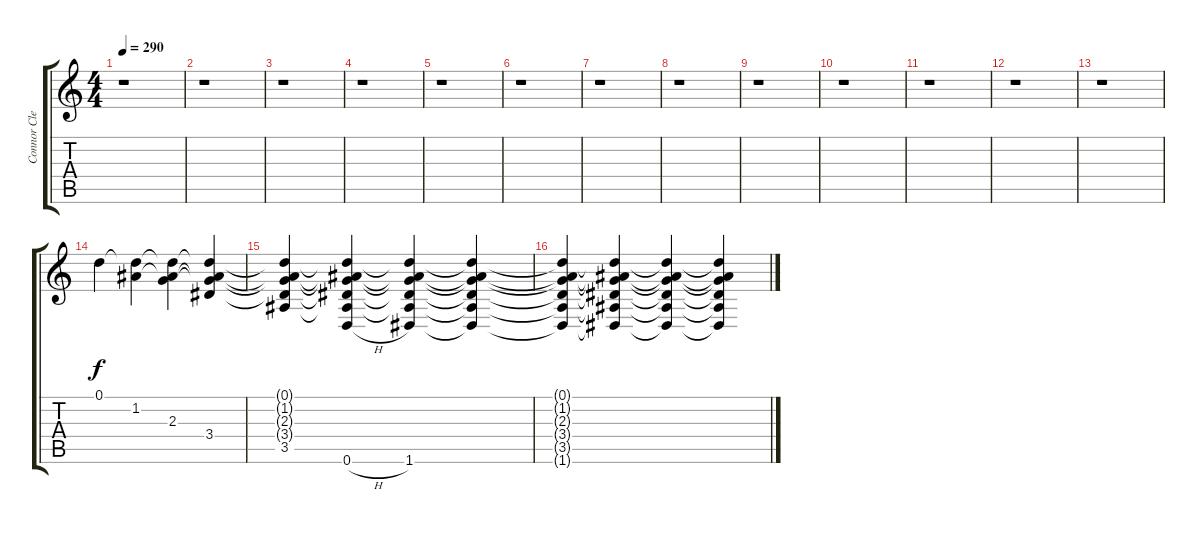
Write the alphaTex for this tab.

\track ("Connor Clean" "Connor Cle") {instrument acousticguitarsteel}
\staff {score tabs}
\tuning (D4 A3 F3 C3 G2 D2) {hide}
\ts (4 4)
\tempo 290
\clef g2
\ks c
r.1{dy f} |
r.1 |
r.1 |
r.1 |
r.1 |
r.1 |
r.1 |
r.1 |
r.1 |
r.1 |
r.1 |
r.1 |
r.1 |
0.1.4 (0.1{t} 1.2).4 (0.1{t} 1.2{t} 2.3).4 (0.1{t} 1.2{t} 2.3{t} 3.4).4 |
(0.1{t} 1.2{t} 2.3{t} 3.4{t} 3.5).4 (0.1{t} 1.2{t} 2.3{t} 3.4{t} 3.5{t} 0.6{h}).4 (0.1{t} 1.2{t} 2.3{t} 3.4{t} 3.5{t} 1.6).4 (0.1{t} 1.2{t} 2.3{t} 3.4{t} 3.5{t} 1.6{t}).4 |
(0.1{t} 1.2{t} 2.3{t} 3.4{t} 3.5{t} 1.6{t}).4 (0.1{t} 1.2{t} 2.3{t} 3.4{t} 3.5{t} 1.6{t}).4 (0.1{t} 1.2{t} 2.3{t} 3.4{t} 3.5{t} 1.6{t}).4 (0.1{t} 1.2{t} 2.3{t} 3.4{t} 3.5{t} 1.6{t}).4
